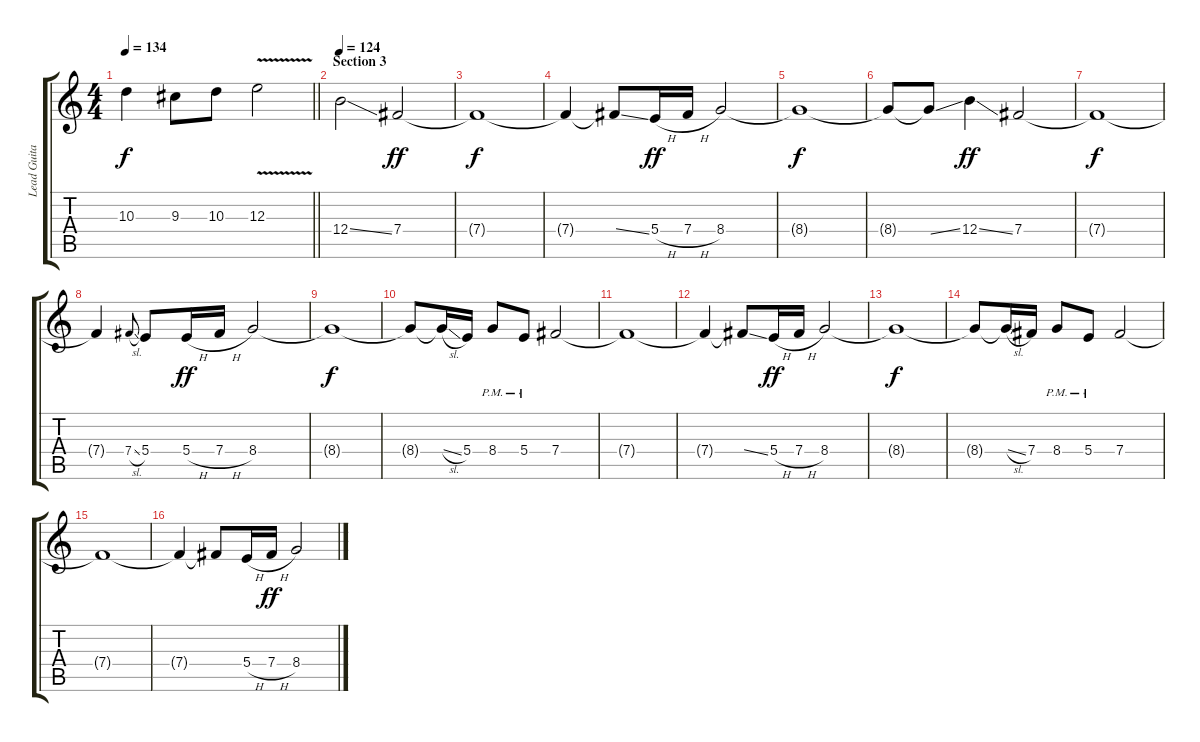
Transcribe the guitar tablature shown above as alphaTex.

\track ("Lead Guitar Delay Repeats (Ignore Me)" "Lead Guita") {instrument overdrivenguitar}
\staff {score tabs}
\tuning (Db4 Ab3 E3 B2 Gb2 Db2) {hide}
\ts (4 4)
\tempo 134
\clef g2
\barLineRight lightlight
\ks c
10.3{t}.4{dy f} 9.3.8 10.3.8 12.3{v}.2 |
\section ("" "Section 3")
\tempo 124
12.4{ss}.2 7.4.2{dy ff} |
7.4{t}.1{dy f} |
7.4{t}.4 7.4{ss t}.8 5.4{h}.16{dy ff} 7.4{h}.16 8.4.2 |
8.4{t}.1{dy f} |
8.4{t}.8 8.4{ss t}.8 12.4{ss}.4{dy ff} 7.4.2 |
7.4{t}.1{dy f} |
7.4{t}.4 7.4{sl}.8{gr onbeat} 5.4.8 5.4{h}.16{dy ff} 7.4{h}.16 8.4.2 |
8.4{t}.1{dy f} |
8.4{t}.8 8.4{sl t}.16 5.4.16 8.4{pm}.8 5.4{pm}.8 7.4.2 |
7.4{t}.1 |
7.4{t}.4 7.4{ss t}.8 5.4{h}.16{dy ff} 7.4{h}.16 8.4.2 |
8.4{t}.1{dy f} |
8.4{t}.8 8.4{sl t}.16 7.4.16 8.4{pm}.8 5.4{pm}.8 7.4.2 |
7.4{t}.1 |
7.4{t}.4 7.4{t}.8 5.4{h}.16 7.4{h}.16{dy ff} 8.4.2
